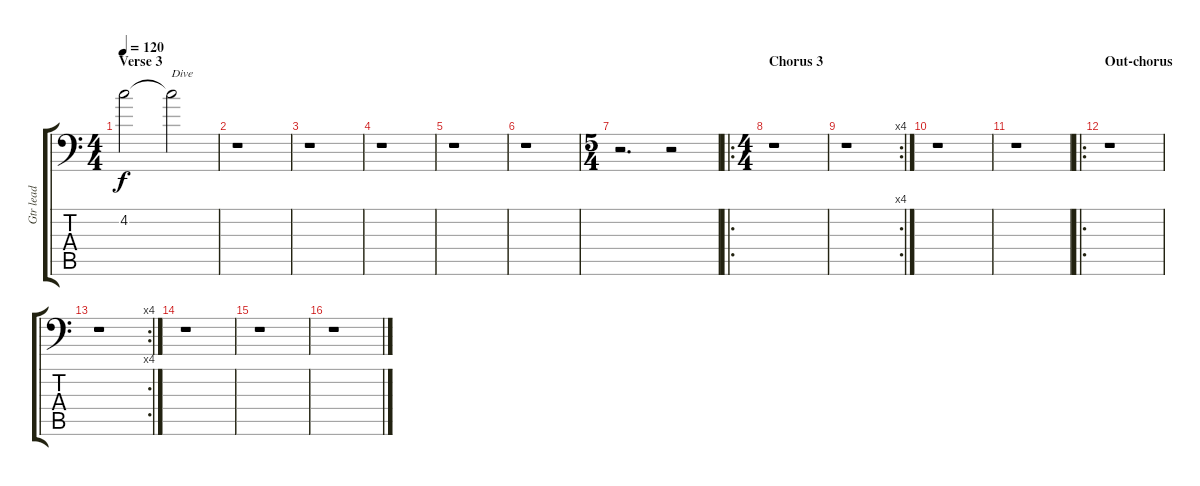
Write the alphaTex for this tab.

\track ("Gtr lead" "Gtr lead") {instrument distortionguitar}
\staff {score tabs}
\tuning (Db4 Ab3 Gb3 Db3 Ab2 Bb1) {hide}
\ts (4 4)
\section ("" "Verse 3")
\tempo 120
\clef f4
\ks c
4.2{t}.2{dy f} 4.2{t}.2{txt "Dive"} |
r.1 |
r.1 |
r.1 |
r.1 |
r.1 |
\ts (5 4)
r.2{d} r.2 |
\ro
\ts (4 4)
\section ("" "Chorus 3")
r.1 |
\rc 4
r.1 |
r.1 |
r.1 |
\ro
\section ("" "Out-chorus")
r.1 |
\rc 4
r.1 |
r.1 |
r.1 |
r.1
